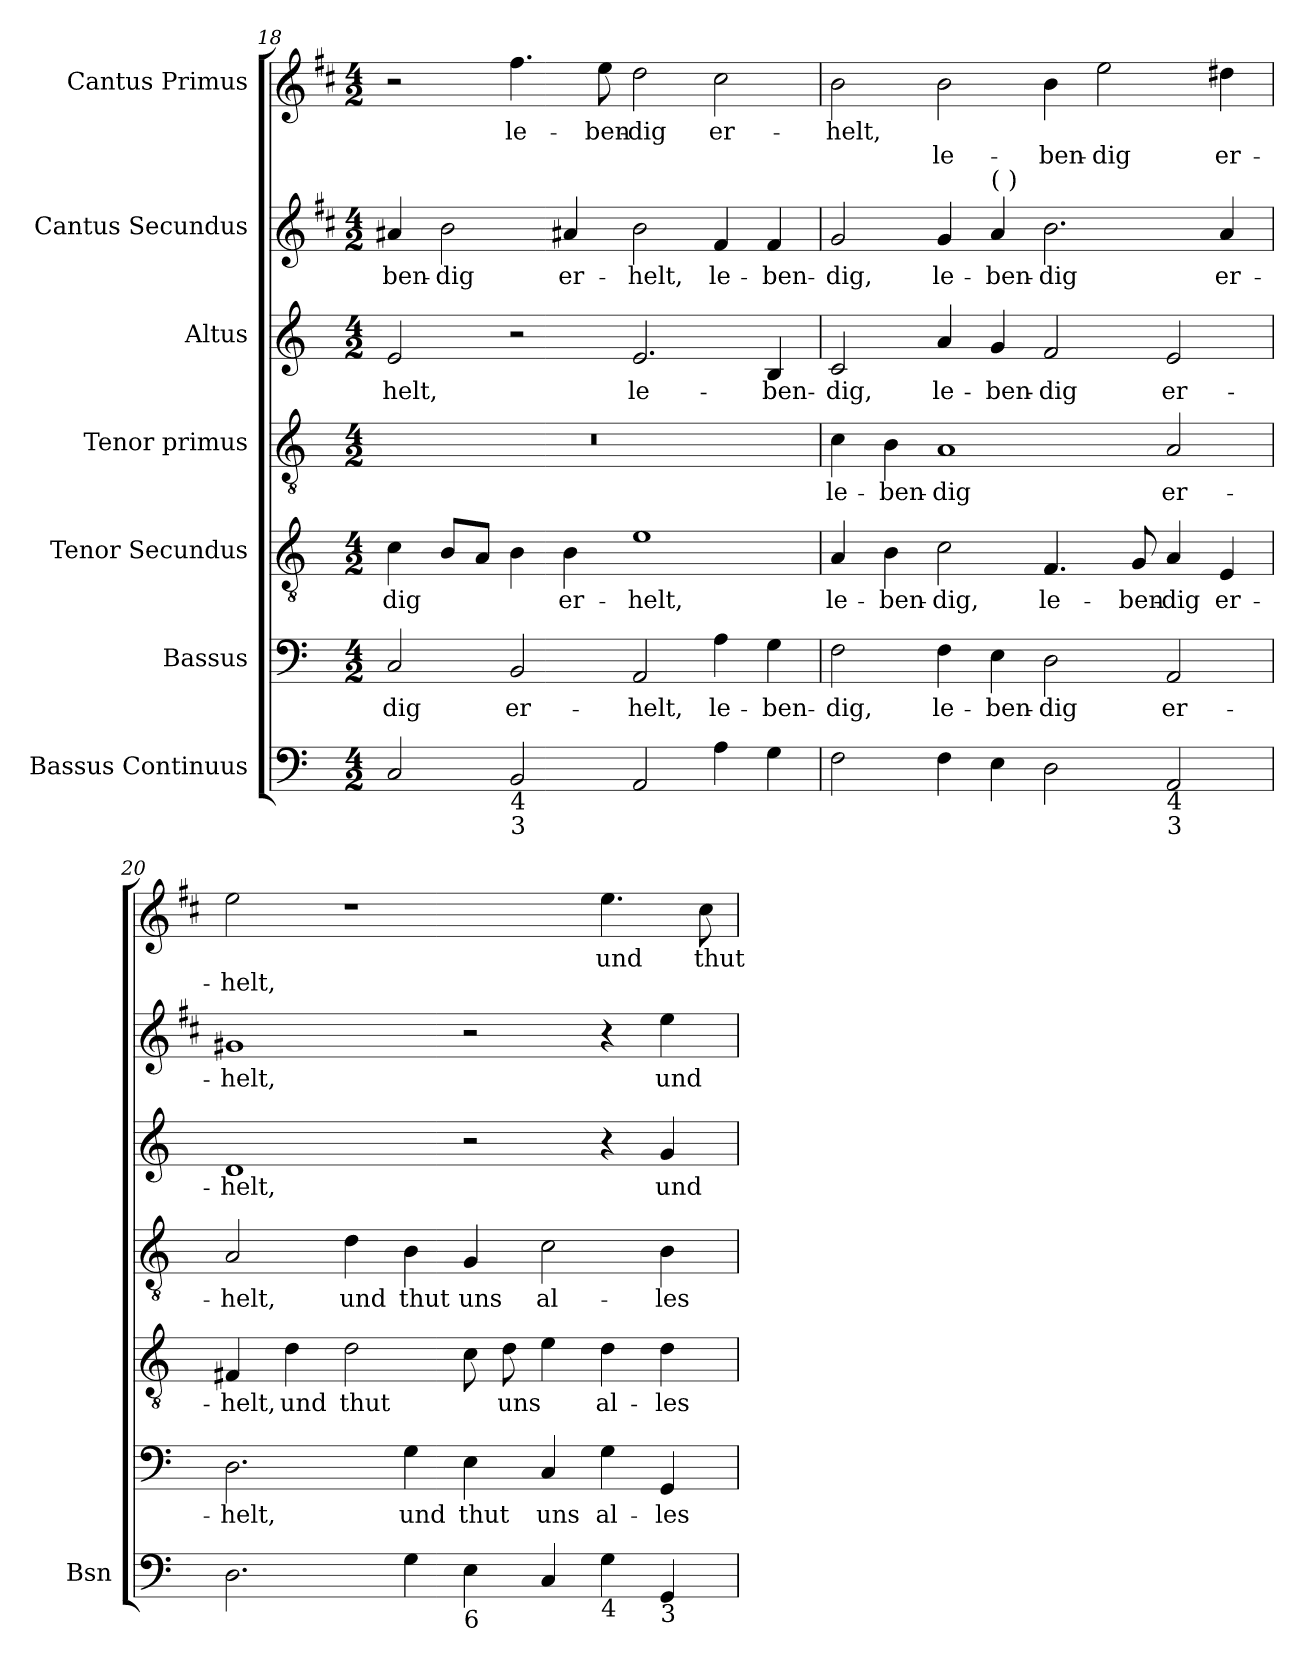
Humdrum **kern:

**kern	**kern	**text	**kern	**text	**kern	**text	**kern	**text	**kern	**text	**kern	**text	**text
*part7	*part6	*part6	*part5	*part5	*part4	*part4	*part3	*part3	*part2	*part2	*part1	*part1	*part1
*staff7	*staff6	*staff6	*staff5	*staff5	*staff4	*staff4	*staff3	*staff3	*staff2	*staff2	*staff1	*staff1	*staff1
*I"Bassus Continuus	*I"Bassus	*	*I"Tenor Secundus	*	*I"Tenor primus	*	*I"Altus	*	*I"Cantus Secundus	*	*I"Cantus Primus	*	*
*I'Bsn	*	*	*	*	*	*	*	*	*	*	*	*	*
!!LO:LB:g=z
*clefF4	*clefF4	*	*clefGv2	*	*clefGv2	*	*clefG2	*	*clefG2	*	*clefG2	*	*
*	*	*	*	*	*	*	*	*	*ITrd1c2	*	*ITrd1c2	*	*
*k[]	*k[]	*	*k[]	*	*k[]	*	*k[]	*	*k[]	*	*k[]	*	*
*C:	*C:	*	*C:	*	*C:	*	*C:	*	*C:	*	*C:	*	*
*M4/2	*M4/2	*	*M4/2	*	*M4/2	*	*M4/2	*	*M4/2	*	*M4/2	*	*
=18	=18	=18	=18	=18	=18	=18	=18	=18	=18	=18	=18	=18	=18
!	!	!LO:LY:b	!	!LO:LY:b	!	!	!	!LO:LY:b	!	!LO:LY:b	!	!	!
2C	2C	-dig	4c	-dig	0r	.	2e	-helt,	4g#	-ben-	2r	.	.
!	!	!	!	!	!	!	!	!	!	!LO:LY:b	!	!	!
.	.	.	8BL	.	.	.	.	.	2a	-dig	.	.	.
.	.	.	8AJ	.	.	.	.	.	.	.	.	.	.
!LO:TX:b:t=4	!	!	!	!	!	!	!	!	!	!	!	!	!
!LO:TX:b:t=3	!	!	!	!	!	!	!	!	!	!	!	!	!
!	!	!LO:LY:b	!	!	!	!	!	!	!	!	!	!LO:LY:b	!
2BB	2BB	er-	4B	.	.	.	2r	.	.	.	4.ee	le-	.
!	!	!	!	!LO:LY:b	!	!	!	!	!	!LO:LY:b	!	!	!
.	.	.	4B	er-	.	.	.	.	4g#X	er-	.	.	.
!	!	!	!	!	!	!	!	!	!	!	!	!LO:LY:b	!
.	.	.	.	.	.	.	.	.	.	.	8dd	-ben-	.
!	!	!LO:LY:b	!	!LO:LY:b	!	!	!	!LO:LY:b	!	!LO:LY:b	!	!LO:LY:b	!
2AA	2AA	-helt,	1e	-helt,	.	.	2.e	le-	2a	-helt,	2cc	-dig	.
!	!	!LO:LY:b	!	!	!	!	!	!	!	!LO:LY:b	!	!LO:LY:b	!
4A	4A	le-	.	.	.	.	.	.	4e	le-	2b	er-	.
!	!	!LO:LY:b	!	!	!	!	!	!LO:LY:b	!	!LO:LY:b	!	!	!
4G	4G	-ben-	.	.	.	.	4B	-ben-	4e	-ben-	.	.	.
=19	=19	=19	=19	=19	=19	=19	=19	=19	=19	=19	=19	=19	=19
!	!	!LO:LY:b	!	!LO:LY:b	!	!LO:LY:b	!	!LO:LY:b	!	!LO:LY:b	!	!LO:LY:b	!
2F	2F	-dig,	4A	le-	4c	le-	2c	-dig,	2f	-dig,	2a	-helt,	.
!	!	!	!	!LO:LY:b	!	!LO:LY:b	!	!	!	!	!	!	!
.	.	.	4B	-ben-	4B	-ben-	.	.	.	.	.	.	.
!	!	!LO:LY:b	!	!LO:LY:b	!	!LO:LY:b	!	!LO:LY:b	!	!LO:LY:b	!	!	!LO:LY:b
4F	4F	le-	2c	-dig,	1A	-dig	4a	le-	4f	le-	2a	.	le-
!	!	!	!	!	!	!	!	!	!LO:TX:a:t=(  )	!	!	!	!
!	!	!LO:LY:b	!	!	!	!	!	!LO:LY:b	!	!LO:LY:b	!	!	!
4E	4E	-ben-	.	.	.	.	4g	-ben-	4g	-ben-	.	.	.
!	!	!LO:LY:b	!	!LO:LY:b	!	!	!	!LO:LY:b	!	!LO:LY:b	!	!	!LO:LY:b
2D	2D	-dig	4.F	le-	.	.	2f	-dig	2.a	-dig	4a	.	-ben-
!	!	!	!	!	!	!	!	!	!	!	!	!	!LO:LY:b
.	.	.	.	.	.	.	.	.	.	.	2dd	.	-dig
!	!	!	!	!LO:LY:b	!	!	!	!	!	!	!	!	!
.	.	.	8G	-ben-	.	.	.	.	.	.	.	.	.
!LO:TX:b:t=4	!	!	!	!	!	!	!	!	!	!	!	!	!
!LO:TX:b:t=3	!	!	!	!	!	!	!	!	!	!	!	!	!
!	!	!LO:LY:b	!	!LO:LY:b	!	!LO:LY:b	!	!LO:LY:b	!	!	!	!	!
2AA	2AA	er-	4A	-dig	2A	er-	2e	er-	.	.	.	.	.
!	!	!	!	!LO:LY:b	!	!	!	!	!	!LO:LY:b	!	!	!LO:LY:b
.	.	.	4E	er-	.	.	.	.	4g	er-	4cc#X	.	er-
=20	=20	=20	=20	=20	=20	=20	=20	=20	=20	=20	=20	=20	=20
!	!	!LO:LY:b	!	!LO:LY:b	!	!LO:LY:b	!	!LO:LY:b	!	!LO:LY:b	!	!	!LO:LY:b
2.D	2.D	-helt,	4F#X	-helt,	2A	-helt,	1d	-helt,	1f#X	-helt,	2dd	.	-helt,
!	!	!	!	!LO:LY:b	!	!	!	!	!	!	!	!	!
.	.	.	4d	und	.	.	.	.	.	.	.	.	.
!	!	!	!	!LO:LY:b	!	!LO:LY:b	!	!	!	!	!	!	!
.	.	.	2d	thut	4d	und	.	.	.	.	1r	.	.
!	!	!LO:LY:b	!	!	!	!LO:LY:b	!	!	!	!	!	!	!
4G	4G	und	.	.	4B	thut	.	.	.	.	.	.	.
!LO:TX:b:t=6	!	!	!	!	!	!	!	!	!	!	!	!	!
!	!	!LO:LY:b	!	!	!	!LO:LY:b	!	!	!	!	!	!	!
4E	4E	thut	8c	.	4G	uns	2r	.	2r	.	.	.	.
!	!	!	!	!LO:LY:b	!	!	!	!	!	!	!	!	!
.	.	.	8d	uns	.	.	.	.	.	.	.	.	.
!	!	!LO:LY:b	!	!	!	!LO:LY:b	!	!	!	!	!	!	!
4C	4C	uns	4e	.	2c	al-	.	.	.	.	.	.	.
!LO:TX:b:t=4	!	!	!	!	!	!	!	!	!	!	!	!	!
!	!	!LO:LY:b	!	!LO:LY:b	!	!	!	!	!	!	!	!LO:LY:b	!
4G	4G	al-	4d	al-	.	.	4r	.	4r	.	4.dd	und	.
!LO:TX:b:t=3	!	!	!	!	!	!	!	!	!	!	!	!	!
!	!	!LO:LY:b	!	!LO:LY:b	!	!LO:LY:b	!	!LO:LY:b	!	!LO:LY:b	!	!	!
4GG	4GG	-les	4d	-les	4B	-les	4g	und	4dd	und	.	.	.
!	!	!	!	!	!	!	!	!	!	!	!	!LO:LY:b	!
.	.	.	.	.	.	.	.	.	.	.	8b	thut	.
=	=	=	=	=	=	=	=	=	=	=	=	=	=
*-	*-	*-	*-	*-	*-	*-	*-	*-	*-	*-	*-	*-	*-
